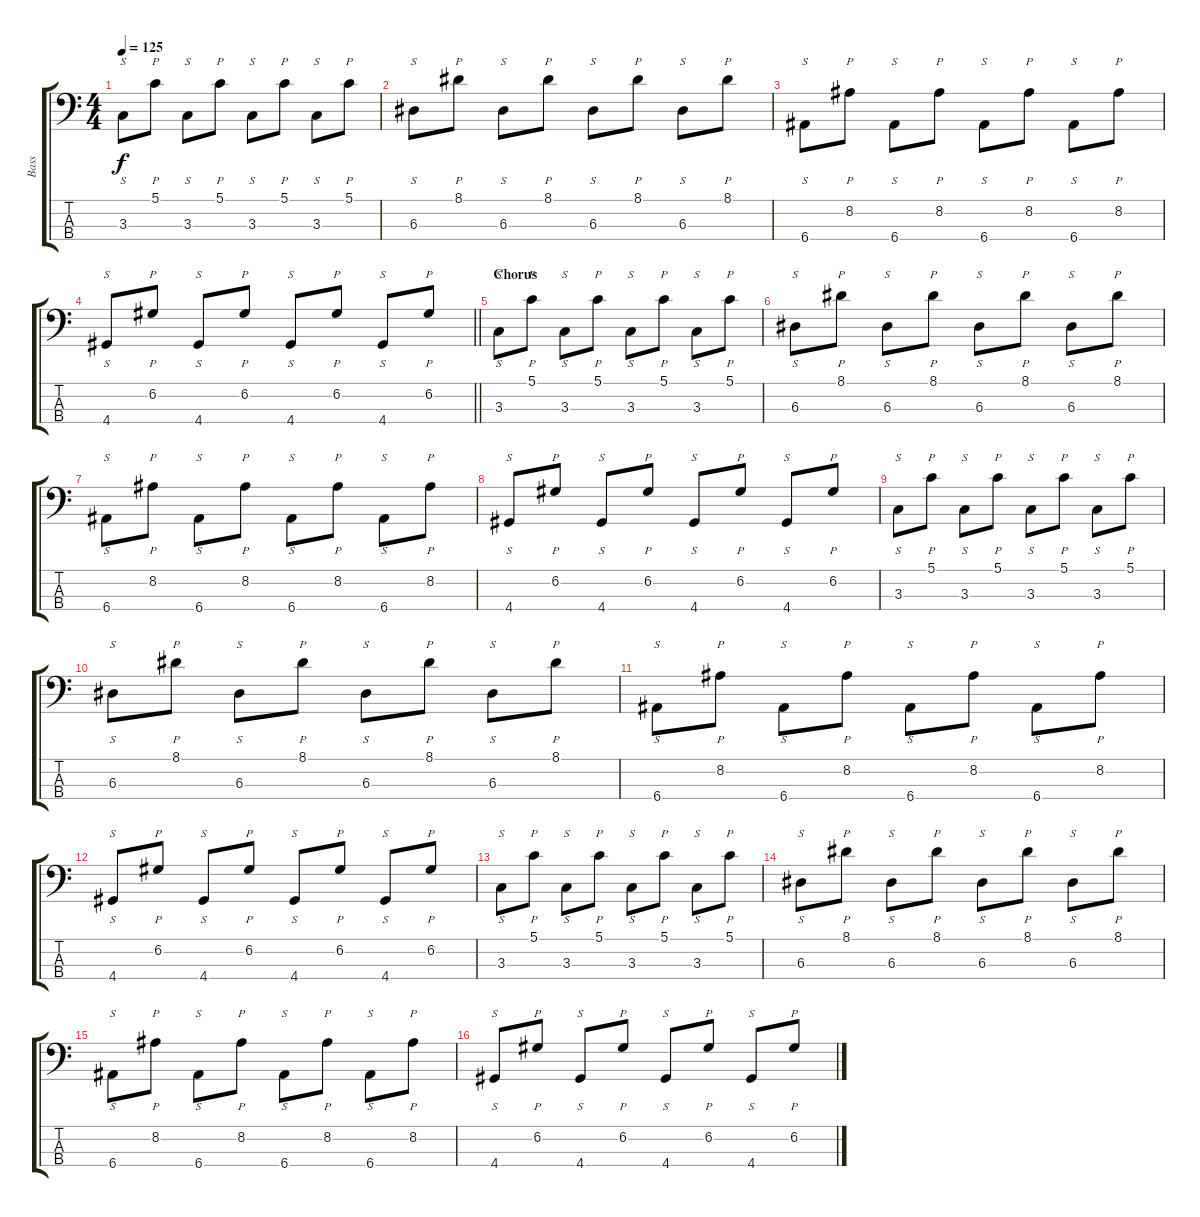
\track ("Bass" "Bass") {instrument electricbassfinger}
\staff {score tabs}
\tuning (G2 D2 A1 E1) {hide}
\ts (4 4)
\tempo 125
\clef f4
\ks c
3.3.8{s dy f} 5.1.8{p} 3.3.8{s} 5.1.8{p} 3.3.8{s} 5.1.8{p} 3.3.8{s} 5.1.8{p} |
6.3.8{s} 8.1.8{p} 6.3.8{s} 8.1.8{p} 6.3.8{s} 8.1.8{p} 6.3.8{s} 8.1.8{p} |
6.4.8{s} 8.2.8{p} 6.4.8{s} 8.2.8{p} 6.4.8{s} 8.2.8{p} 6.4.8{s} 8.2.8{p} |
\barLineRight lightlight
4.4.8{s} 6.2.8{p} 4.4.8{s} 6.2.8{p} 4.4.8{s} 6.2.8{p} 4.4.8{s} 6.2.8{p} |
\section ("" "Chorus")
3.3.8{s} 5.1.8{p} 3.3.8{s} 5.1.8{p} 3.3.8{s} 5.1.8{p} 3.3.8{s} 5.1.8{p} |
6.3.8{s} 8.1.8{p} 6.3.8{s} 8.1.8{p} 6.3.8{s} 8.1.8{p} 6.3.8{s} 8.1.8{p} |
6.4.8{s} 8.2.8{p} 6.4.8{s} 8.2.8{p} 6.4.8{s} 8.2.8{p} 6.4.8{s} 8.2.8{p} |
4.4.8{s} 6.2.8{p} 4.4.8{s} 6.2.8{p} 4.4.8{s} 6.2.8{p} 4.4.8{s} 6.2.8{p} |
3.3.8{s} 5.1.8{p} 3.3.8{s} 5.1.8{p} 3.3.8{s} 5.1.8{p} 3.3.8{s} 5.1.8{p} |
6.3.8{s} 8.1.8{p} 6.3.8{s} 8.1.8{p} 6.3.8{s} 8.1.8{p} 6.3.8{s} 8.1.8{p} |
6.4.8{s} 8.2.8{p} 6.4.8{s} 8.2.8{p} 6.4.8{s} 8.2.8{p} 6.4.8{s} 8.2.8{p} |
4.4.8{s} 6.2.8{p} 4.4.8{s} 6.2.8{p} 4.4.8{s} 6.2.8{p} 4.4.8{s} 6.2.8{p} |
3.3.8{s} 5.1.8{p} 3.3.8{s} 5.1.8{p} 3.3.8{s} 5.1.8{p} 3.3.8{s} 5.1.8{p} |
6.3.8{s} 8.1.8{p} 6.3.8{s} 8.1.8{p} 6.3.8{s} 8.1.8{p} 6.3.8{s} 8.1.8{p} |
6.4.8{s} 8.2.8{p} 6.4.8{s} 8.2.8{p} 6.4.8{s} 8.2.8{p} 6.4.8{s} 8.2.8{p} |
4.4.8{s} 6.2.8{p} 4.4.8{s} 6.2.8{p} 4.4.8{s} 6.2.8{p} 4.4.8{s} 6.2.8{p}
